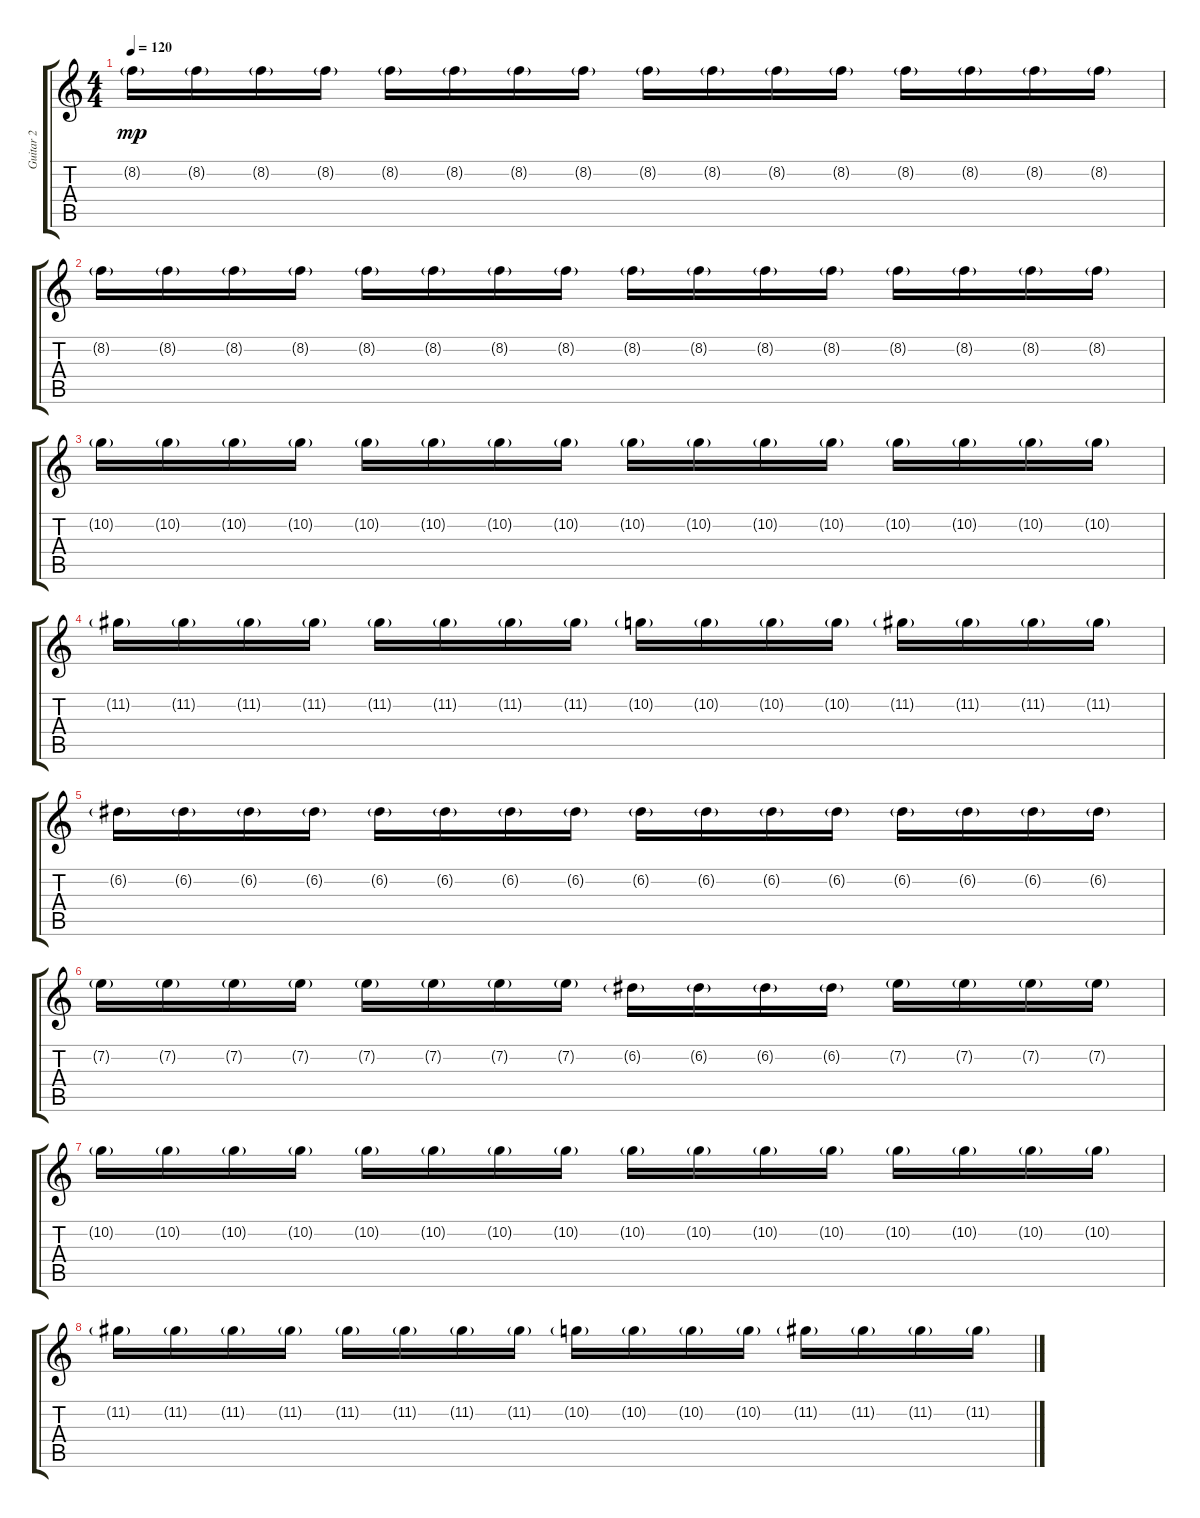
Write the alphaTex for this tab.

\track ("Guitar 2" "Guitar 2") {instrument distortionguitar}
\staff {score tabs}
\tuning (D4 A3 F3 C3 G2 D2) {hide}
\ts (4 4)
\tempo 120
\clef g2
\ks c
8.2{g}.16{dy mp} 8.2{g}.16 8.2{g}.16 8.2{g}.16 8.2{g}.16 8.2{g}.16 8.2{g}.16 8.2{g}.16 8.2{g}.16 8.2{g}.16 8.2{g}.16 8.2{g}.16 8.2{g}.16 8.2{g}.16 8.2{g}.16 8.2{g}.16 |
8.2{g}.16 8.2{g}.16 8.2{g}.16 8.2{g}.16 8.2{g}.16 8.2{g}.16 8.2{g}.16 8.2{g}.16 8.2{g}.16 8.2{g}.16 8.2{g}.16 8.2{g}.16 8.2{g}.16 8.2{g}.16 8.2{g}.16 8.2{g}.16 |
10.2{g}.16 10.2{g}.16 10.2{g}.16 10.2{g}.16 10.2{g}.16 10.2{g}.16 10.2{g}.16 10.2{g}.16 10.2{g}.16 10.2{g}.16 10.2{g}.16 10.2{g}.16 10.2{g}.16 10.2{g}.16 10.2{g}.16 10.2{g}.16 |
11.2{g}.16 11.2{g}.16 11.2{g}.16 11.2{g}.16 11.2{g}.16 11.2{g}.16 11.2{g}.16 11.2{g}.16 10.2{g}.16 10.2{g}.16 10.2{g}.16 10.2{g}.16 11.2{g}.16 11.2{g}.16 11.2{g}.16 11.2{g}.16 |
6.2{g}.16 6.2{g}.16 6.2{g}.16 6.2{g}.16 6.2{g}.16 6.2{g}.16 6.2{g}.16 6.2{g}.16 6.2{g}.16 6.2{g}.16 6.2{g}.16 6.2{g}.16 6.2{g}.16 6.2{g}.16 6.2{g}.16 6.2{g}.16 |
7.2{g}.16 7.2{g}.16 7.2{g}.16 7.2{g}.16 7.2{g}.16 7.2{g}.16 7.2{g}.16 7.2{g}.16 6.2{g}.16 6.2{g}.16 6.2{g}.16 6.2{g}.16 7.2{g}.16 7.2{g}.16 7.2{g}.16 7.2{g}.16 |
10.2{g}.16 10.2{g}.16 10.2{g}.16 10.2{g}.16 10.2{g}.16 10.2{g}.16 10.2{g}.16 10.2{g}.16 10.2{g}.16 10.2{g}.16 10.2{g}.16 10.2{g}.16 10.2{g}.16 10.2{g}.16 10.2{g}.16 10.2{g}.16 |
11.2{g}.16 11.2{g}.16 11.2{g}.16 11.2{g}.16 11.2{g}.16 11.2{g}.16 11.2{g}.16 11.2{g}.16 10.2{g}.16 10.2{g}.16 10.2{g}.16 10.2{g}.16 11.2{g}.16 11.2{g}.16 11.2{g}.16 11.2{g}.16
